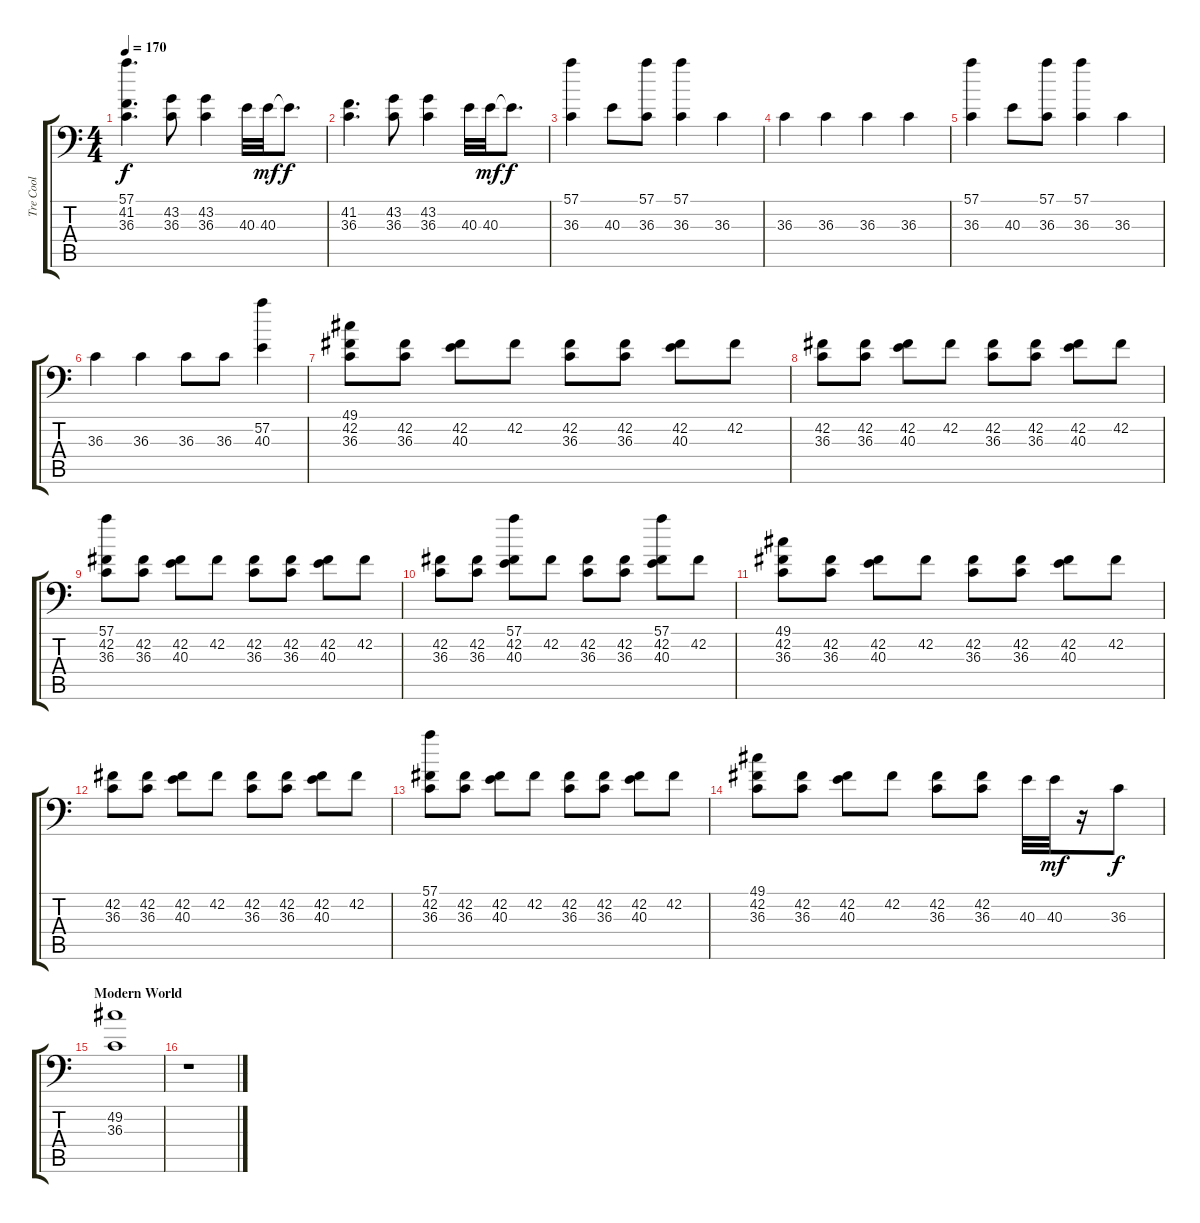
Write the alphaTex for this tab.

\track ("Tre Cool" "Tre Cool") {instrument acousticgrandpiano}
\staff {score tabs}
\tuning (C-1 C-1 C-1 C-1 C-1 C-1) {hide}
\ts (4 4)
\tempo 170
\clef f4
\ks c
(57.1 41.2 36.3).4{d dy f} (43.2 36.3).8 (43.2 36.3).4 40.3.32 40.3.32{dy mf} 40.3{t}.8{d dy f} |
(41.2 36.3).4{d} (43.2 36.3).8 (43.2 36.3).4 40.3.32 40.3.32{dy mf} 40.3{t}.8{d dy f} |
(57.1 36.3).4 40.3.8 (57.1 36.3).8 (57.1 36.3).4 36.3.4 |
36.3.4 36.3.4 36.3.4 36.3.4 |
(57.1 36.3).4 40.3.8 (57.1 36.3).8 (57.1 36.3).4 36.3.4 |
36.3.4 36.3.4 36.3.8 36.3.8 (57.2 40.3).4 |
(49.1 42.2 36.3).8 (42.2 36.3).8 (42.2 40.3).8 42.2.8 (42.2 36.3).8 (42.2 36.3).8 (42.2 40.3).8 42.2.8 |
(42.2 36.3).8 (42.2 36.3).8 (42.2 40.3).8 42.2.8 (42.2 36.3).8 (42.2 36.3).8 (42.2 40.3).8 42.2.8 |
(57.1 42.2 36.3).8 (42.2 36.3).8 (42.2 40.3).8 42.2.8 (42.2 36.3).8 (42.2 36.3).8 (42.2 40.3).8 42.2.8 |
(42.2 36.3).8 (42.2 36.3).8 (57.1 42.2 40.3).8 42.2.8 (42.2 36.3).8 (42.2 36.3).8 (57.1 42.2 40.3).8 42.2.8 |
(49.1 42.2 36.3).8 (42.2 36.3).8 (42.2 40.3).8 42.2.8 (42.2 36.3).8 (42.2 36.3).8 (42.2 40.3).8 42.2.8 |
(42.2 36.3).8 (42.2 36.3).8 (42.2 40.3).8 42.2.8 (42.2 36.3).8 (42.2 36.3).8 (42.2 40.3).8 42.2.8 |
(57.1 42.2 36.3).8 (42.2 36.3).8 (42.2 40.3).8 42.2.8 (42.2 36.3).8 (42.2 36.3).8 (42.2 40.3).8 42.2.8 |
(49.1 42.2 36.3).8 (42.2 36.3).8 (42.2 40.3).8 42.2.8 (42.2 36.3).8 (42.2 36.3).8 40.3.32 40.3.32{dy mf} r.16 36.3.8{dy f} |
\section ("" "Modern World")
(49.2 36.3).1 |
r.1
